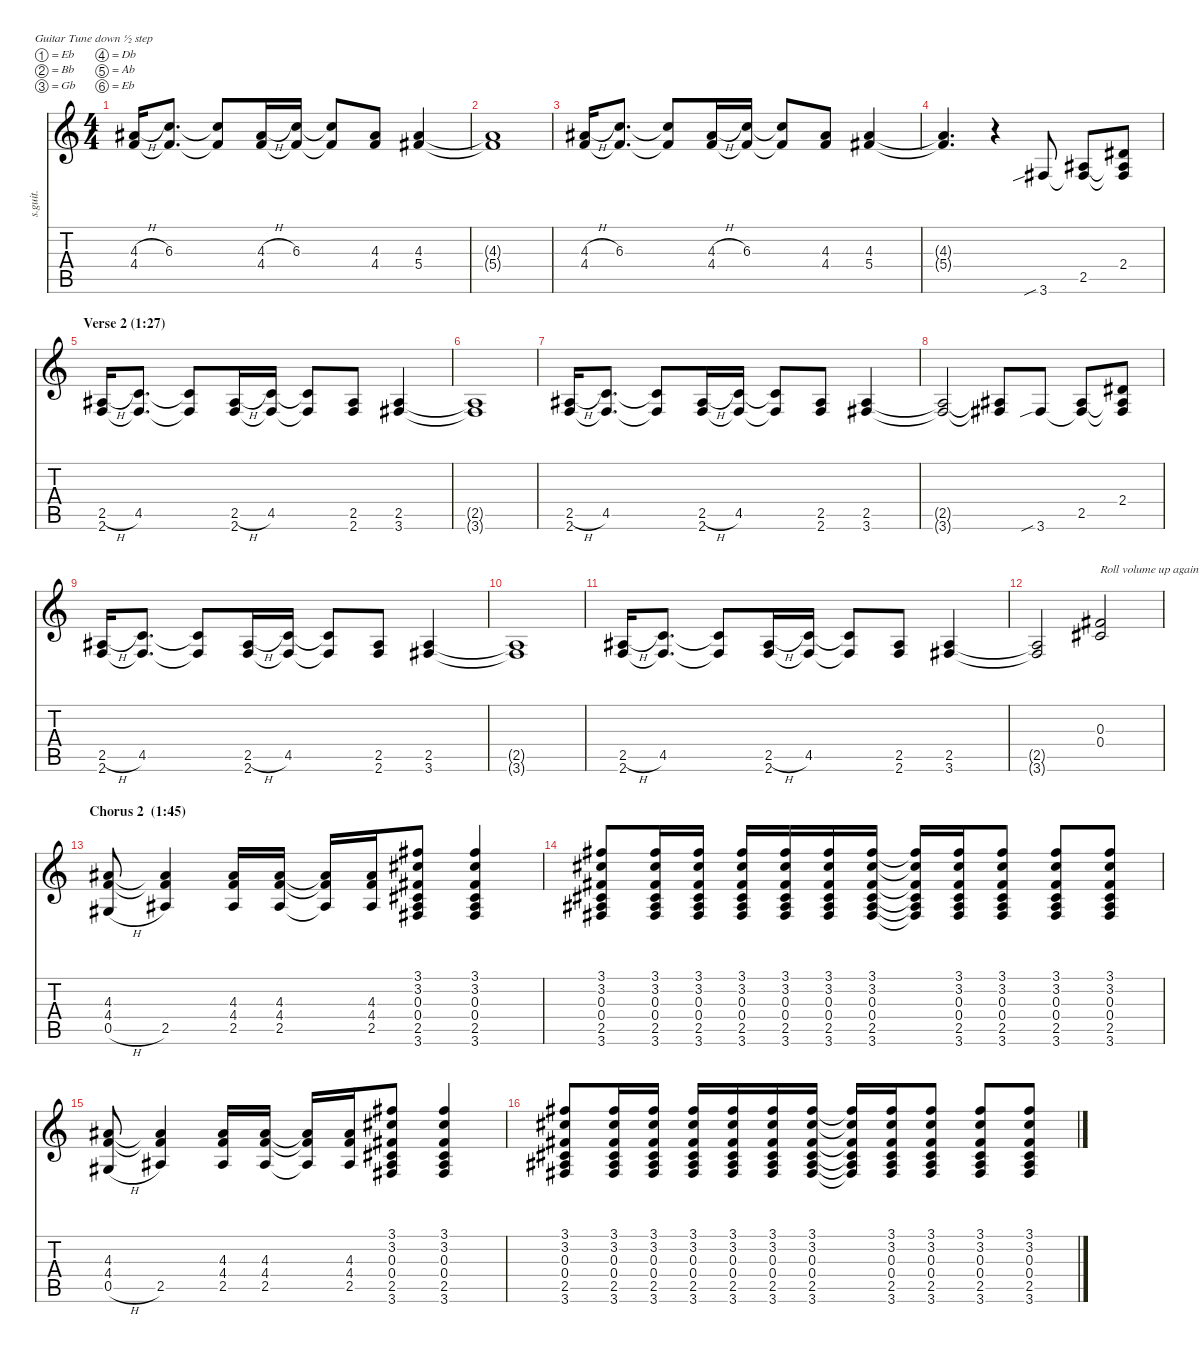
\defaultSystemsLayout 4
\hideDynamics
\bracketExtendMode nobrackets
\track ("Jerry Cantrell (Gui.2)" "s.guit.") {instrument distortionguitar}
\staff {score tabs}
\tuning (Eb4 Bb3 Gb3 Db3 Ab2 Eb2)
\ts (4 4)
\tempo (94 hide)
\clef g2
\ks c
(4.3{h acc #} 4.4).16{lyrics (0 "") lyrics (1 "") lyrics (2 "") lyrics (3 "") lyrics (4 "") dy f} (6.3 4.4{t}).8{d lyrics (0 "") lyrics (1 "") lyrics (2 "") lyrics (3 "") lyrics (4 "")} (6.3{t} 4.4{t}).8{lyrics (0 "") lyrics (1 "") lyrics (2 "") lyrics (3 "") lyrics (4 "")} (4.3{h acc #} 4.4).16{lyrics (0 "") lyrics (1 "") lyrics (2 "") lyrics (3 "") lyrics (4 "")} (6.3 4.4{t}).16{lyrics (0 "") lyrics (1 "") lyrics (2 "") lyrics (3 "") lyrics (4 "")} (6.3{t} 4.4{t}).8{lyrics (0 "") lyrics (1 "") lyrics (2 "") lyrics (3 "") lyrics (4 "")} (4.3{acc #} 4.4).8{lyrics (0 "") lyrics (1 "") lyrics (2 "") lyrics (3 "") lyrics (4 "")} (4.3{acc #} 5.4{acc #}).4{lyrics (0 "") lyrics (1 "") lyrics (2 "") lyrics (3 "") lyrics (4 "")} |
(4.3{t acc #} 5.4{t acc #}).1{lyrics (0 "") lyrics (1 "") lyrics (2 "") lyrics (3 "") lyrics (4 "")} |
(4.3{h acc #} 4.4).16{lyrics (0 "") lyrics (1 "") lyrics (2 "") lyrics (3 "") lyrics (4 "")} (6.3 4.4{t}).8{d lyrics (0 "") lyrics (1 "") lyrics (2 "") lyrics (3 "") lyrics (4 "")} (6.3{t} 4.4{t}).8{lyrics (0 "") lyrics (1 "") lyrics (2 "") lyrics (3 "") lyrics (4 "")} (4.3{h acc #} 4.4).16{lyrics (0 "") lyrics (1 "") lyrics (2 "") lyrics (3 "") lyrics (4 "")} (6.3 4.4{t}).16{lyrics (0 "") lyrics (1 "") lyrics (2 "") lyrics (3 "") lyrics (4 "")} (6.3{t} 4.4{t}).8{lyrics (0 "") lyrics (1 "") lyrics (2 "") lyrics (3 "") lyrics (4 "")} (4.3{acc #} 4.4).8{lyrics (0 "") lyrics (1 "") lyrics (2 "") lyrics (3 "") lyrics (4 "")} (4.3{acc #} 5.4{acc #}).4{lyrics (0 "") lyrics (1 "") lyrics (2 "") lyrics (3 "") lyrics (4 "")} |
(4.3{t acc #} 5.4{t acc #}).4{d lyrics (0 "") lyrics (1 "") lyrics (2 "") lyrics (3 "") lyrics (4 "")} r.4 3.6{sib acc #}.8{lyrics (0 "") lyrics (1 "") lyrics (2 "") lyrics (3 "") lyrics (4 "")} (2.5{acc #} 3.6{t acc #}).8{lyrics (0 "") lyrics (1 "") lyrics (2 "") lyrics (3 "") lyrics (4 "")} (2.4{acc #} 2.5{t acc #} 3.6{t acc #}).8{lyrics (0 "") lyrics (1 "") lyrics (2 "") lyrics (3 "") lyrics (4 "")} |
\section ("" "Verse 2 (1:27)")
(2.5{h acc #} 2.6).16{lyrics (0 "") lyrics (1 "") lyrics (2 "") lyrics (3 "") lyrics (4 "")} (4.5 2.6{t}).8{d lyrics (0 "") lyrics (1 "") lyrics (2 "") lyrics (3 "") lyrics (4 "")} (4.5{t} 2.6{t}).8{lyrics (0 "") lyrics (1 "") lyrics (2 "") lyrics (3 "") lyrics (4 "")} (2.5{h acc #} 2.6).16{lyrics (0 "") lyrics (1 "") lyrics (2 "") lyrics (3 "") lyrics (4 "")} (4.5 2.6{t}).16{lyrics (0 "") lyrics (1 "") lyrics (2 "") lyrics (3 "") lyrics (4 "")} (4.5{t} 2.6{t}).8{lyrics (0 "") lyrics (1 "") lyrics (2 "") lyrics (3 "") lyrics (4 "")} (2.5{acc #} 2.6).8{lyrics (0 "") lyrics (1 "") lyrics (2 "") lyrics (3 "") lyrics (4 "")} (2.5{acc #} 3.6{acc #}).4{lyrics (0 "") lyrics (1 "") lyrics (2 "") lyrics (3 "") lyrics (4 "")} |
(2.5{t acc #} 3.6{t acc #}).1{lyrics (0 "") lyrics (1 "") lyrics (2 "") lyrics (3 "") lyrics (4 "")} |
(2.5{h acc #} 2.6).16{lyrics (0 "") lyrics (1 "") lyrics (2 "") lyrics (3 "") lyrics (4 "")} (4.5 2.6{t}).8{d lyrics (0 "") lyrics (1 "") lyrics (2 "") lyrics (3 "") lyrics (4 "")} (4.5{t} 2.6{t}).8{lyrics (0 "") lyrics (1 "") lyrics (2 "") lyrics (3 "") lyrics (4 "")} (2.5{h acc #} 2.6).16{lyrics (0 "") lyrics (1 "") lyrics (2 "") lyrics (3 "") lyrics (4 "")} (4.5 2.6{t}).16{lyrics (0 "") lyrics (1 "") lyrics (2 "") lyrics (3 "") lyrics (4 "")} (4.5{t} 2.6{t}).8{lyrics (0 "") lyrics (1 "") lyrics (2 "") lyrics (3 "") lyrics (4 "")} (2.5{acc #} 2.6).8{lyrics (0 "") lyrics (1 "") lyrics (2 "") lyrics (3 "") lyrics (4 "")} (2.5{acc #} 3.6{acc #}).4{lyrics (0 "") lyrics (1 "") lyrics (2 "") lyrics (3 "") lyrics (4 "")} |
(2.5{t acc #} 3.6{t acc #}).2{lyrics (0 "") lyrics (1 "") lyrics (2 "") lyrics (3 "") lyrics (4 "")} (2.5{t acc #} 3.6{t acc #}).8{lyrics (0 "") lyrics (1 "") lyrics (2 "") lyrics (3 "") lyrics (4 "")} 3.6{sib acc #}.8{lyrics (0 "") lyrics (1 "") lyrics (2 "") lyrics (3 "") lyrics (4 "")} (2.5{acc #} 3.6{t acc #}).8{lyrics (0 "") lyrics (1 "") lyrics (2 "") lyrics (3 "") lyrics (4 "")} (2.4{acc #} 2.5{t acc #} 3.6{t acc #}).8{lyrics (0 "") lyrics (1 "") lyrics (2 "") lyrics (3 "") lyrics (4 "")} |
(2.5{h acc #} 2.6).16{lyrics (0 "") lyrics (1 "") lyrics (2 "") lyrics (3 "") lyrics (4 "")} (4.5 2.6{t}).8{d lyrics (0 "") lyrics (1 "") lyrics (2 "") lyrics (3 "") lyrics (4 "")} (4.5{t} 2.6{t}).8{lyrics (0 "") lyrics (1 "") lyrics (2 "") lyrics (3 "") lyrics (4 "")} (2.5{h acc #} 2.6).16{lyrics (0 "") lyrics (1 "") lyrics (2 "") lyrics (3 "") lyrics (4 "")} (4.5 2.6{t}).16{lyrics (0 "") lyrics (1 "") lyrics (2 "") lyrics (3 "") lyrics (4 "")} (4.5{t} 2.6{t}).8{lyrics (0 "") lyrics (1 "") lyrics (2 "") lyrics (3 "") lyrics (4 "")} (2.5{acc #} 2.6).8{lyrics (0 "") lyrics (1 "") lyrics (2 "") lyrics (3 "") lyrics (4 "")} (2.5{acc #} 3.6{acc #}).4{lyrics (0 "") lyrics (1 "") lyrics (2 "") lyrics (3 "") lyrics (4 "")} |
(2.5{t acc #} 3.6{t acc #}).1{lyrics (0 "") lyrics (1 "") lyrics (2 "") lyrics (3 "") lyrics (4 "")} |
(2.5{h acc #} 2.6).16{lyrics (0 "") lyrics (1 "") lyrics (2 "") lyrics (3 "") lyrics (4 "")} (4.5 2.6{t}).8{d lyrics (0 "") lyrics (1 "") lyrics (2 "") lyrics (3 "") lyrics (4 "")} (4.5{t} 2.6{t}).8{lyrics (0 "") lyrics (1 "") lyrics (2 "") lyrics (3 "") lyrics (4 "")} (2.5{h acc #} 2.6).16{lyrics (0 "") lyrics (1 "") lyrics (2 "") lyrics (3 "") lyrics (4 "")} (4.5 2.6{t}).16{lyrics (0 "") lyrics (1 "") lyrics (2 "") lyrics (3 "") lyrics (4 "")} (4.5{t} 2.6{t}).8{lyrics (0 "") lyrics (1 "") lyrics (2 "") lyrics (3 "") lyrics (4 "")} (2.5{acc #} 2.6).8{lyrics (0 "") lyrics (1 "") lyrics (2 "") lyrics (3 "") lyrics (4 "")} (2.5{acc #} 3.6{acc #}).4{lyrics (0 "") lyrics (1 "") lyrics (2 "") lyrics (3 "") lyrics (4 "")} |
(2.5{t acc #} 3.6{t acc #}).2{lyrics (0 "") lyrics (1 "") lyrics (2 "") lyrics (3 "") lyrics (4 "")} (0.3{acc #} 0.4{acc #}).2{txt "Roll volume up again" lyrics (0 "") lyrics (1 "") lyrics (2 "") lyrics (3 "") lyrics (4 "")} |
\section ("" "Chorus 2  (1:45)")
(4.3{acc #} 4.4 0.5{h acc #}).8{lyrics (0 "") lyrics (1 "") lyrics (2 "") lyrics (3 "") lyrics (4 "")} (4.3{t acc #} 4.4{t} 2.5{acc #}).4{lyrics (0 "") lyrics (1 "") lyrics (2 "") lyrics (3 "") lyrics (4 "")} (4.3{acc #} 4.4 2.5{acc #}).16{lyrics (0 "") lyrics (1 "") lyrics (2 "") lyrics (3 "") lyrics (4 "")} (4.3{acc #} 4.4 2.5{acc #}).16{lyrics (0 "") lyrics (1 "") lyrics (2 "") lyrics (3 "") lyrics (4 "")} (4.3{t acc #} 4.4{t} 2.5{t acc #}).16{lyrics (0 "") lyrics (1 "") lyrics (2 "") lyrics (3 "") lyrics (4 "")} (4.3{acc #} 4.4 2.5{acc #}).16{lyrics (0 "") lyrics (1 "") lyrics (2 "") lyrics (3 "") lyrics (4 "")} (3.1{acc #} 3.2{acc #} 0.3{acc #} 0.4{acc #} 2.5{acc #} 3.6{acc #}).8{lyrics (0 "") lyrics (1 "") lyrics (2 "") lyrics (3 "") lyrics (4 "")} (3.1{acc #} 3.2{acc #} 0.3{acc #} 0.4{acc #} 2.5{acc #} 3.6{acc #}).4{lyrics (0 "") lyrics (1 "") lyrics (2 "") lyrics (3 "") lyrics (4 "")} |
(3.1{acc #} 3.2{acc #} 0.3{acc #} 0.4{acc #} 2.5{acc #} 3.6{acc #}).8{lyrics (0 "") lyrics (1 "") lyrics (2 "") lyrics (3 "") lyrics (4 "")} (3.1{acc #} 3.2{acc #} 0.3{acc #} 0.4{acc #} 2.5{acc #} 3.6{acc #}).16{lyrics (0 "") lyrics (1 "") lyrics (2 "") lyrics (3 "") lyrics (4 "")} (3.1{acc #} 3.2{acc #} 0.3{acc #} 0.4{acc #} 2.5{acc #} 3.6{acc #}).16{lyrics (0 "") lyrics (1 "") lyrics (2 "") lyrics (3 "") lyrics (4 "")} (3.1{acc #} 3.2{acc #} 0.3{acc #} 0.4{acc #} 2.5{acc #} 3.6{acc #}).16{lyrics (0 "") lyrics (1 "") lyrics (2 "") lyrics (3 "") lyrics (4 "")} (3.1{acc #} 3.2{acc #} 0.3{acc #} 0.4{acc #} 2.5{acc #} 3.6{acc #}).16{lyrics (0 "") lyrics (1 "") lyrics (2 "") lyrics (3 "") lyrics (4 "")} (3.1{acc #} 3.2{acc #} 0.3{acc #} 0.4{acc #} 2.5{acc #} 3.6{acc #}).16{lyrics (0 "") lyrics (1 "") lyrics (2 "") lyrics (3 "") lyrics (4 "")} (3.1{acc #} 3.2{acc #} 0.3{acc #} 0.4{acc #} 2.5{acc #} 3.6{acc #}).16{lyrics (0 "") lyrics (1 "") lyrics (2 "") lyrics (3 "") lyrics (4 "")} (3.1{t acc #} 3.2{t acc #} 0.3{t acc #} 0.4{t acc #} 2.5{t acc #} 3.6{t acc #}).16{lyrics (0 "") lyrics (1 "") lyrics (2 "") lyrics (3 "") lyrics (4 "")} (3.1{acc #} 3.2{acc #} 0.3{acc #} 0.4{acc #} 2.5{acc #} 3.6{acc #}).16{lyrics (0 "") lyrics (1 "") lyrics (2 "") lyrics (3 "") lyrics (4 "")} (3.1{acc #} 3.2{acc #} 0.3{acc #} 0.4{acc #} 2.5{acc #} 3.6{acc #}).8{lyrics (0 "") lyrics (1 "") lyrics (2 "") lyrics (3 "") lyrics (4 "")} (3.1{acc #} 3.2{acc #} 0.3{acc #} 0.4{acc #} 2.5{acc #} 3.6{acc #}).8{lyrics (0 "") lyrics (1 "") lyrics (2 "") lyrics (3 "") lyrics (4 "")} (3.1{acc #} 3.2{acc #} 0.3{acc #} 0.4{acc #} 2.5{acc #} 3.6{acc #}).8{lyrics (0 "") lyrics (1 "") lyrics (2 "") lyrics (3 "") lyrics (4 "")} |
(4.3{acc #} 4.4 0.5{h acc #}).8{lyrics (0 "") lyrics (1 "") lyrics (2 "") lyrics (3 "") lyrics (4 "")} (4.3{t acc #} 4.4{t} 2.5{acc #}).4{lyrics (0 "") lyrics (1 "") lyrics (2 "") lyrics (3 "") lyrics (4 "")} (4.3{acc #} 4.4 2.5{acc #}).16{lyrics (0 "") lyrics (1 "") lyrics (2 "") lyrics (3 "") lyrics (4 "")} (4.3{acc #} 4.4 2.5{acc #}).16{lyrics (0 "") lyrics (1 "") lyrics (2 "") lyrics (3 "") lyrics (4 "")} (4.3{t acc #} 4.4{t} 2.5{t acc #}).16{lyrics (0 "") lyrics (1 "") lyrics (2 "") lyrics (3 "") lyrics (4 "")} (4.3{acc #} 4.4 2.5{acc #}).16{lyrics (0 "") lyrics (1 "") lyrics (2 "") lyrics (3 "") lyrics (4 "")} (3.1{acc #} 3.2{acc #} 0.3{acc #} 0.4{acc #} 2.5{acc #} 3.6{acc #}).8{lyrics (0 "") lyrics (1 "") lyrics (2 "") lyrics (3 "") lyrics (4 "")} (3.1{acc #} 3.2{acc #} 0.3{acc #} 0.4{acc #} 2.5{acc #} 3.6{acc #}).4{lyrics (0 "") lyrics (1 "") lyrics (2 "") lyrics (3 "") lyrics (4 "")} |
(3.1{acc #} 3.2{acc #} 0.3{acc #} 0.4{acc #} 2.5{acc #} 3.6{acc #}).8{lyrics (0 "") lyrics (1 "") lyrics (2 "") lyrics (3 "") lyrics (4 "")} (3.1{acc #} 3.2{acc #} 0.3{acc #} 0.4{acc #} 2.5{acc #} 3.6{acc #}).16{lyrics (0 "") lyrics (1 "") lyrics (2 "") lyrics (3 "") lyrics (4 "")} (3.1{acc #} 3.2{acc #} 0.3{acc #} 0.4{acc #} 2.5{acc #} 3.6{acc #}).16{lyrics (0 "") lyrics (1 "") lyrics (2 "") lyrics (3 "") lyrics (4 "")} (3.1{acc #} 3.2{acc #} 0.3{acc #} 0.4{acc #} 2.5{acc #} 3.6{acc #}).16{lyrics (0 "") lyrics (1 "") lyrics (2 "") lyrics (3 "") lyrics (4 "")} (3.1{acc #} 3.2{acc #} 0.3{acc #} 0.4{acc #} 2.5{acc #} 3.6{acc #}).16{lyrics (0 "") lyrics (1 "") lyrics (2 "") lyrics (3 "") lyrics (4 "")} (3.1{acc #} 3.2{acc #} 0.3{acc #} 0.4{acc #} 2.5{acc #} 3.6{acc #}).16{lyrics (0 "") lyrics (1 "") lyrics (2 "") lyrics (3 "") lyrics (4 "")} (3.1{acc #} 3.2{acc #} 0.3{acc #} 0.4{acc #} 2.5{acc #} 3.6{acc #}).16{lyrics (0 "") lyrics (1 "") lyrics (2 "") lyrics (3 "") lyrics (4 "")} (3.1{t acc #} 3.2{t acc #} 0.3{t acc #} 0.4{t acc #} 2.5{t acc #} 3.6{t acc #}).16{lyrics (0 "") lyrics (1 "") lyrics (2 "") lyrics (3 "") lyrics (4 "")} (3.1{acc #} 3.2{acc #} 0.3{acc #} 0.4{acc #} 2.5{acc #} 3.6{acc #}).16{lyrics (0 "") lyrics (1 "") lyrics (2 "") lyrics (3 "") lyrics (4 "")} (3.1{acc #} 3.2{acc #} 0.3{acc #} 0.4{acc #} 2.5{acc #} 3.6{acc #}).8{lyrics (0 "") lyrics (1 "") lyrics (2 "") lyrics (3 "") lyrics (4 "")} (3.1{acc #} 3.2{acc #} 0.3{acc #} 0.4{acc #} 2.5{acc #} 3.6{acc #}).8{lyrics (0 "") lyrics (1 "") lyrics (2 "") lyrics (3 "") lyrics (4 "")} (3.1{acc #} 3.2{acc #} 0.3{acc #} 0.4{acc #} 2.5{acc #} 3.6{acc #}).8{lyrics (0 "") lyrics (1 "") lyrics (2 "") lyrics (3 "") lyrics (4 "")}
